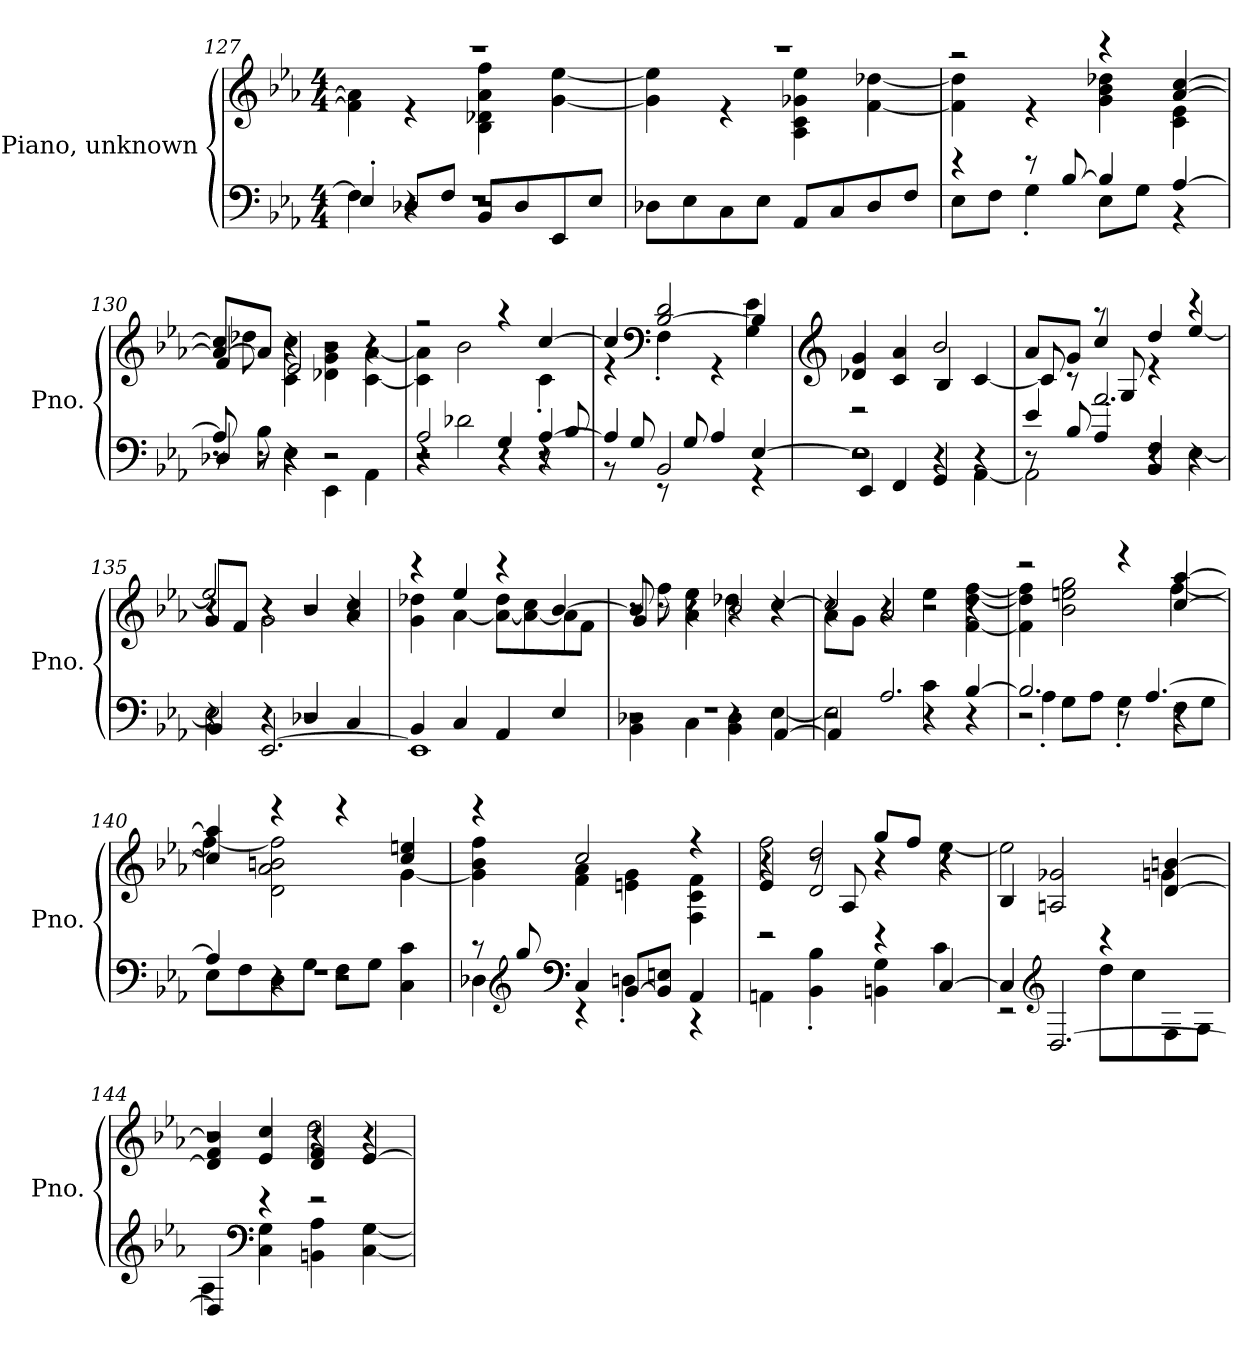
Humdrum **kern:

**kern	**kern
*part1	*part1
*staff2	*staff1
*I"Piano, unknown	*
*I'Pno.	*
*clefF4	*clefG2
*k[b-e-a-]	*k[b-e-a-]
*M4/4	*M4/4
=127	=127
*^	*^
*	*^	*	*
1r	4F\]	4E-'/	1r	4f\] 4a-\]
.	4r	8D-X/L	.	4r
.	.	8F/J	.	.
.	2r	8BB-/L	.	4B-\ 4d-X\ 4a-\ 4ff\
.	.	8D-/	.	.
.	.	8EE-/	.	[4g\ [4ee-\
.	.	8E-/J	.	.
*v	*v	*v	*	*
!!LO:LB:g=z	!!
=128	=128	=128
8D-X\L	1r	4g\] 4ee-\]
8E-\	.	.
8C\	.	4r
8E-\J	.	.
8AA-/L	.	4A-\ 4c\ 4g-X\ 4ee-\
8C/	.	.
8D-/	.	[4f\ [4dd-X\
8F/J	.	.
=129	=129	=129
*^	*	*
4r	8E-\L	2r	4f\] 4dd-\]
.	8F\J	.	.
8r	4G'\	.	4r
[8B-/	.	.	.
4B-/]	8E-\L	4r	4g\ 4b-\ 4dd-X\
.	8G\J	.	.
[4A-/	4r	[4a-/ [4cc/	4c\ 4e-\
=130	=130	=130	=130
*	*^	*	*^
8A-/]	8r	4D-X/	8a-/_ 8cc/]L	8r	4f/
8r	8B-\	.	8a-/J]	8dd-X\	.
4r	4E-\	4r	4r	4c\ 4cc\	2e-/
2r	4EE-\	2r	2r	4d-X\ 4g\ 4b-\	.
.	4AA-\	.	.	[4c\ [4a-\	4r
*	*	*	*	*v	*v
=131	=131	=131	=131	=131
2A-/	4r	2r	2r	4c\] 4a-\]
.	2d-X\	.	.	2b-\
4r	.	4G/	4r	.
[4A-/	4r	8r	[4cc/	4c'\
.	.	8B-/	.	.
*	*v	*v	*	*
=132	=132	=132	=132
4A-/]	8r	4cc/]	4r
.	8G/	.	.
*	*	*clefF4	*
2BB-/	8r	[2B-/ 2d/	4F'\
.	8G/	.	.
.	4A-/	.	4r
[4E-/	4r	4B-/]	4G\ 4e-\
*v	*v	*	*
!!LO:LB:g=z	!!
=133	=133	=133
*	*clefG2	*
*^	*	*
*	*^	*	*
1E-]	2r	4EE-/	4d-X/ 4g/	2r
.	.	4FF/	4c/ 4a-/	.
.	4r	4GG/	2b-/	4B-/
.	[4AA-\	4r	.	[4c/
=134	=134	=134	=134	=134
4e-/	2AA-\]	8r	8a-/L	8c/]
.	.	8B-/	8g/J	8r
2.a-/	.	4A-'/	8r	4cc/
.	.	.	8G/	.
.	4r	4BB-/ 4F/	4dd/	4r
.	[4E-\	4r	4r	[4ee-/
=135	=135	=135	=135	=135
*	*	*	*	*^
4r	2E-\]	4BB-/	8g/L	4r	2ee-/]
.	.	.	8f/J	.	.
[2.EE-/	.	4r	4r	2g\	.
.	2r	4D-X/	4b-/	.	2r
.	.	4C/	4a-/ 4cc/	4r	.
*	*v	*v	*	*	*
*	*	*	*v	*v
=136	=136	=136	=136
1EE-]	4BB-/	4r	4g\ 4dd-X\
.	4C/	4ee-/	[4a-\
.	4AA-/	4r	8a-\_ 8dd-\L
.	.	.	8a-\_ 8cc\
.	4E-/	[4b-/	8a-\]
.	.	.	8f\J
=137	=137	=137	=137
*	*^	*	*^
1r	4BB-\ 4D-X\	2r	8b-/]	8r	4g/
.	.	.	8r	8ff\	.
.	4C\	.	4r	4a-\ 4ee-\	4r
.	4BB-\ 4D-\	4r	2b-/	4dd-X\	4r
.	[4E-\	[4AA-/	.	4r	[4cc/
!!LO:LB:g=z	!!	!!
=138	=138	=138	=138	=138	=138
2r	2E-\]	4AA-/]	4r	8a-\L	2cc/]
.	.	.	.	8g\J	.
.	.	2.A-/	2a-/	4r	.
4r	4c\	.	.	4ee-\	2r
[4B-/	4r	.	4r	[4f\ [4dd\ [4ff\	.
*	*	*	*	*v	*v
=139	=139	=139	=139	=139
2.B-/]	4A-'\	2r	2r	4f\] 4dd\] 4ff\]
.	8G\L	.	.	2b-\ 2een\ 2gg\
.	8A-\J	.	.	.
.	4G'\	8r	4r	.
.	.	[4.A-/	.	.
4r	8F\L	.	[4cc/ [4aa-/	[4ff\
.	8G\J	.	.	.
=140	=140	=140	=140	=140
1r	8E-\L	4A-/]	4cc/] 4aa-/]	4ff\_
.	8F\	.	.	.
.	8D\	4r	4r	2d\ 2a-\ 2bn\ 2ff\]
.	8G\J	.	.	.
.	8F\L	2r	4r	.
.	8G\J	.	.	.
.	4C\ 4c\	.	4cc/ 4een/	[4g\
*	*v	*v	*	*
=141	=141	=141	=141
8r	4D-X\	4r	4g\] 4b-\ 4ff\
*clefG2	*	*	*
8gg/	.	.	.
*clefF4	*	*	*
4C/	4r	2cc/	4f\ 4a-\
[8BB-/L	4Dn'\	.	4en\ 4g\
8BB-/] 8En/J	.	.	.
4AA-/	4r	4r	4F\ 4c\ 4f\
!!LO:PB:g=z
=142	=142	=142	=142
*	*	*	*^
2r	4AAn\	4e-/	2ff\	4r
.	4BB-\' 4B-\'	8r	.	2d/ 2dd/
.	.	8A-/	.	.
4r	4BBn\ 4G\	8gg/L	4r	.
.	.	8ff/J	.	.
[4C/	4c\	4r	[4ee-\	4r
*	*	*	*v	*v
=143	=143	=143	=143
4C/]	2r	4B-/	2ee-\]
*clefG2	*	*	*
[2.D/	.	2An/ 2g-X/	.
.	8dd\L	.	4r
.	8cc\	.	.
.	8F\	[4d/ [4bn/	4gn\
.	8G\J	.	.
=144	=144	=144	=144
*	*	*	*^
4D/]	4A-\	4d/] 4f/ 4b/]	2r	2r
*clefF4	*	*	*	*
4r	4C\ 4G\	4e-/ 4cc/	.	.
2r	4BBn\ 4A-\	4d/ 4f/	2dd\	4r
.	[4C\ [4G\	4r	.	[4e-/
*v	*v	*	*	*
*	*v	*v	*v
=	=
*-	*-
